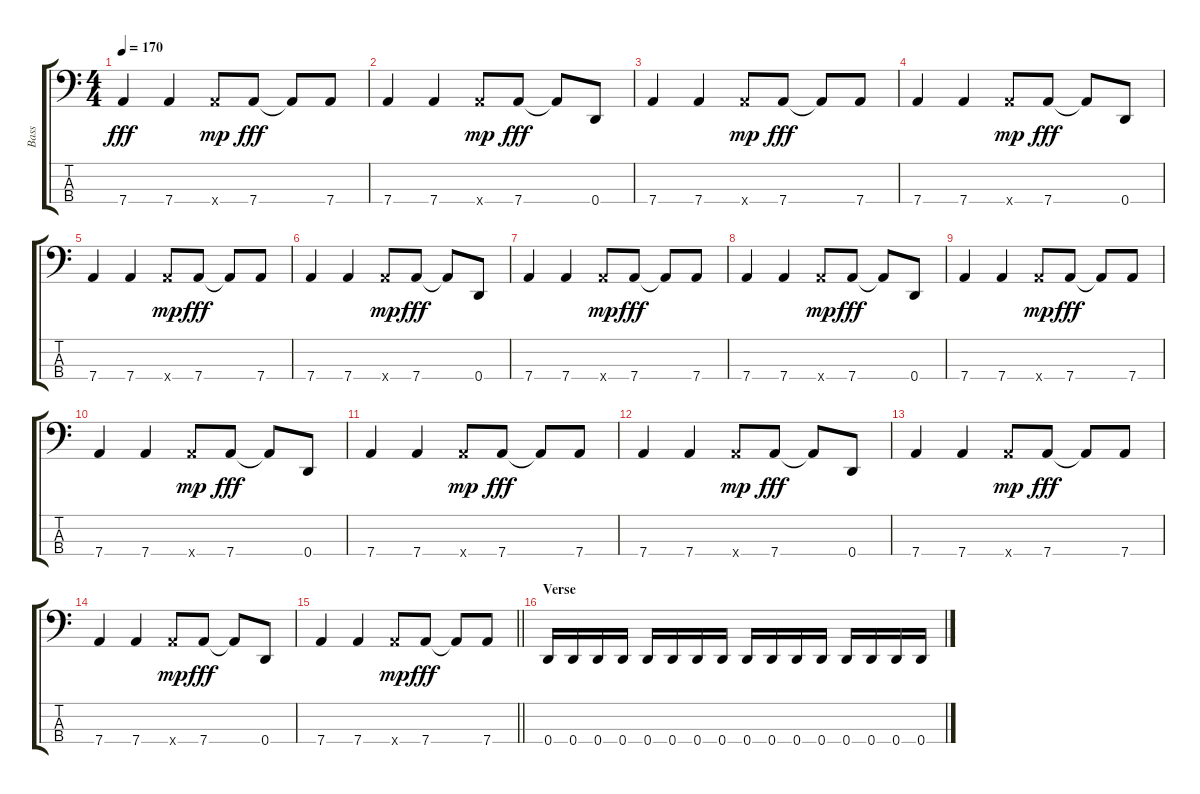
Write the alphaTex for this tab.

\track ("Bass" "Bass") {instrument electricbassfinger}
\staff {score tabs}
\tuning (F2 C2 G1 D1) {hide}
\ts (4 4)
\tempo 170
\clef f4
\ks c
7.4.4{dy fff} 7.4.4 7.4{x}.8{dy mp} 7.4.8{dy fff} 7.4{t}.8 7.4.8 |
7.4.4 7.4.4 7.4{x}.8{dy mp} 7.4.8{dy fff} 7.4{t}.8 0.4.8 |
7.4.4 7.4.4 7.4{x}.8{dy mp} 7.4.8{dy fff} 7.4{t}.8 7.4.8 |
7.4.4 7.4.4 7.4{x}.8{dy mp} 7.4.8{dy fff} 7.4{t}.8 0.4.8 |
7.4.4 7.4.4 7.4{x}.8{dy mp} 7.4.8{dy fff} 7.4{t}.8 7.4.8 |
7.4.4 7.4.4 7.4{x}.8{dy mp} 7.4.8{dy fff} 7.4{t}.8 0.4.8 |
7.4.4 7.4.4 7.4{x}.8{dy mp} 7.4.8{dy fff} 7.4{t}.8 7.4.8 |
7.4.4 7.4.4 7.4{x}.8{dy mp} 7.4.8{dy fff} 7.4{t}.8 0.4.8 |
7.4.4 7.4.4 7.4{x}.8{dy mp} 7.4.8{dy fff} 7.4{t}.8 7.4.8 |
7.4.4 7.4.4 7.4{x}.8{dy mp} 7.4.8{dy fff} 7.4{t}.8 0.4.8 |
7.4.4 7.4.4 7.4{x}.8{dy mp} 7.4.8{dy fff} 7.4{t}.8 7.4.8 |
7.4.4 7.4.4 7.4{x}.8{dy mp} 7.4.8{dy fff} 7.4{t}.8 0.4.8 |
7.4.4 7.4.4 7.4{x}.8{dy mp} 7.4.8{dy fff} 7.4{t}.8 7.4.8 |
7.4.4 7.4.4 7.4{x}.8{dy mp} 7.4.8{dy fff} 7.4{t}.8 0.4.8 |
\barLineRight lightlight
7.4.4 7.4.4 7.4{x}.8{dy mp} 7.4.8{dy fff} 7.4{t}.8 7.4.8 |
\section ("" "Verse")
0.4.16 0.4.16 0.4.16 0.4.16 0.4.16 0.4.16 0.4.16 0.4.16 0.4.16 0.4.16 0.4.16 0.4.16 0.4.16 0.4.16 0.4.16 0.4.16
